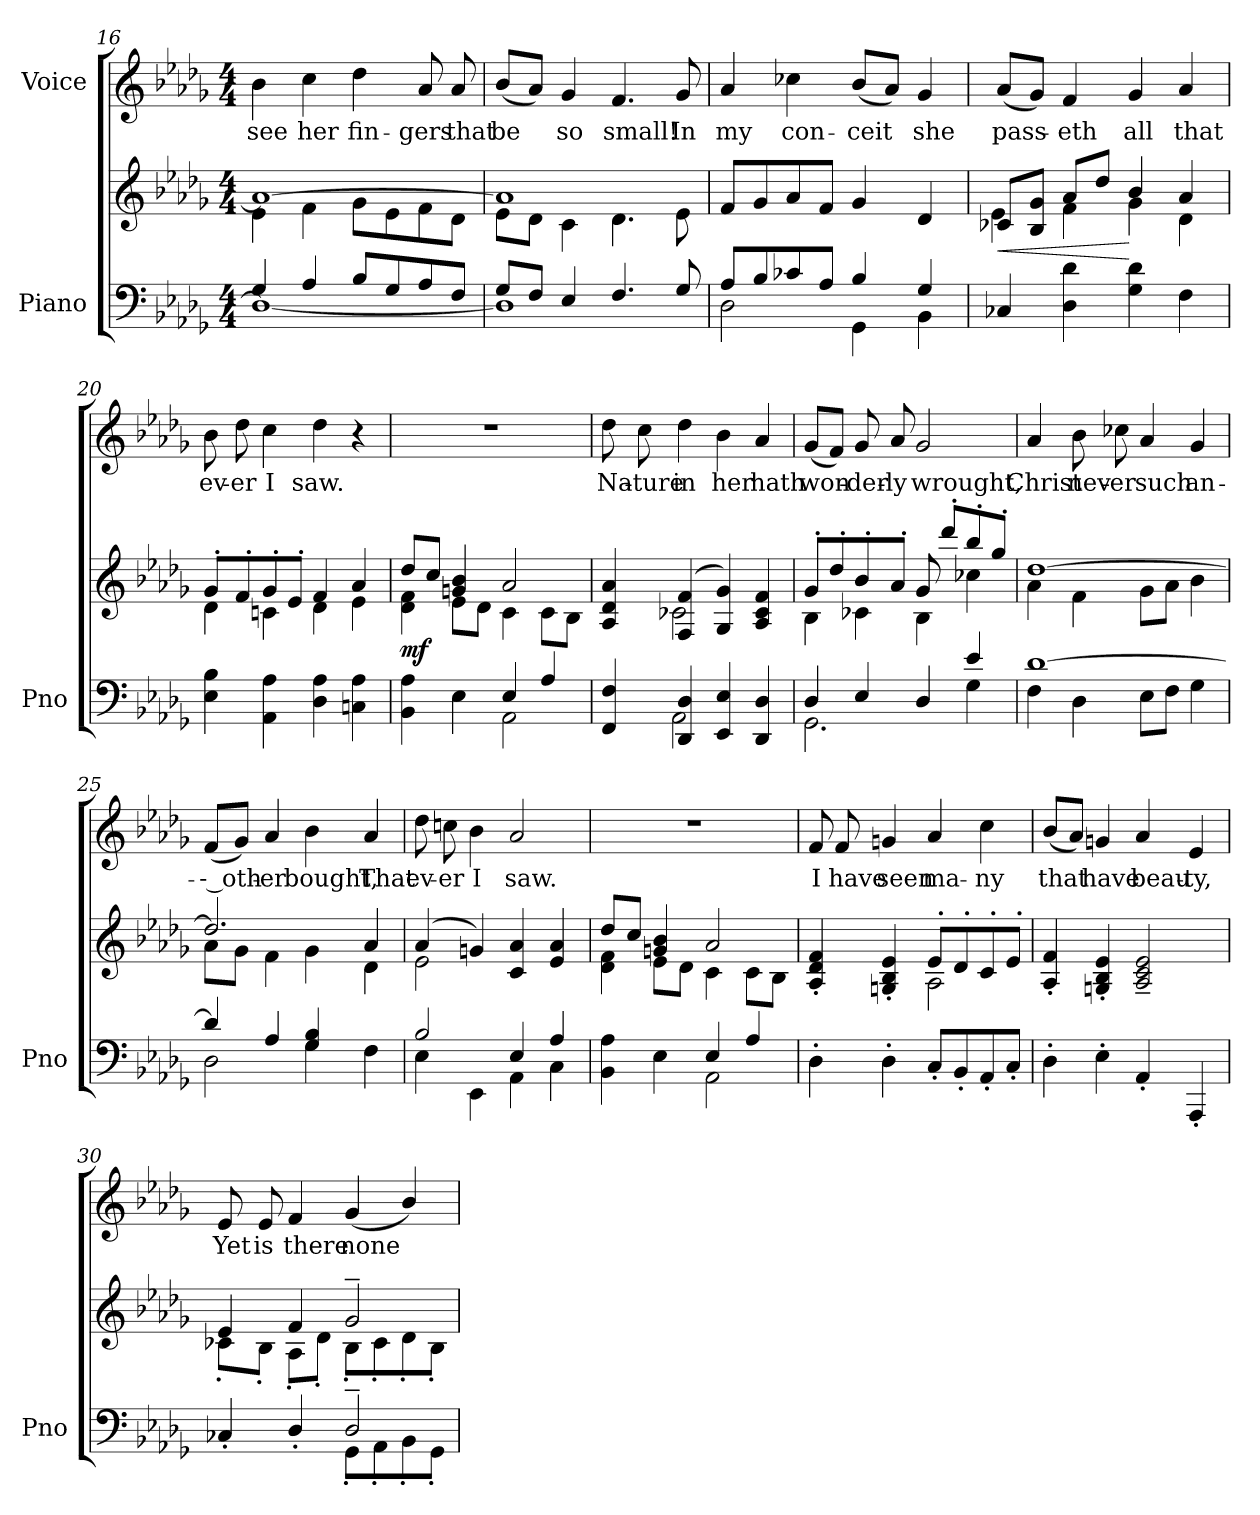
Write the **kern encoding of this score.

**kern	**kern	**dynam	**kern	**text
*part2	*part2	*part2	*part1	*part1
*staff3	*staff2	*staff2/3	*staff1	*staff1
*I"Piano	*	*	*I"Voice	*
*I'Pno	*	*	*	*
!!LO:LB:g=z
*clefF4	*clefG2	*	*clefG2	*
*k[b-e-a-d-g-]	*k[b-e-a-d-g-]	*	*k[b-e-a-d-g-]	*
*M4/4	*M4/4	*	*M4/4	*
=16	=16	=16	=16	=16
*^	*^	*	*	*
!	!	!	!	!	!	!LO:LY:b
4G-/	1D-_	1a-_	4e-\	.	4b-\	see
!	!	!	!	!	!	!LO:LY:b
4A-/	.	.	4f\	.	4cc\	her
!	!	!	!	!	!	!LO:LY:b
8B-/L	.	.	8g-\L	.	4dd-\	fin-
8G-/	.	.	8e-\	.	.	.
!	!	!	!	!	!	!LO:LY:b
8A-/	.	.	8f\	.	8a-/	-gers
!	!	!	!	!	!	!LO:LY:b
8F/J	.	.	8d-\J	.	8a-/	that
=17	=17	=17	=17	=17	=17	=17
!	!	!	!	!	!	!LO:LY:b
8G-/L	1D-]	1a-]	8e-\L	.	(8b-/L	be
8F/J	.	.	8d-\J	.	8a-/J)	.
!	!	!	!	!	!	!LO:LY:b
4E-/	.	.	4c\	.	4g-/	so
!	!	!	!	!	!	!LO:LY:b
4.F/	.	.	4.d-\	.	4.f/	small!
!	!	!	!	!	!	!LO:LY:b
8G-/	.	.	8e-\	.	8g-/	In
=18	=18	=18	=18	=18	=18	=18
!	!	!	!	!	!	!LO:LY:b
*	*	*v	*v	*	*	*
8A-/L	2D-\	8f/L	.	4a-/	my
8B-/	.	8g-/	.	.	.
!	!	!	!	!	!LO:LY:b
8c-X/	.	8a-/	.	4cc-X\	con-
8A-/J	.	8f/J	.	.	.
!	!	!	!	!	!LO:LY:b
4B-/	4GG-\	4g-/	.	(8b-/L	-ceit
.	.	.	.	8a-/J)	.
!	!	!	!	!	!LO:LY:b
4G-/	4BB-\	4d-/	.	4g-/	she
!!LO:LB:g=z
=19	=19	=19	=19	=19	=19
!	!	!	!LO:HP:b	!	!LO:LY:b
*v	*v	*^	*	*	*
4C-X/	8c-X/L	4e-\	<	(8a-/L	pass-
.	8B-/ 8g-/J	.	.	8g-/J)	.
!	!	!	!	!	!LO:LY:b
4D-\ 4d-\	8a-/L	4f\	.	4f/	-eth
.	8dd-/J	.	.	.	.
!	!	!	!	!	!LO:LY:b
4G-\ 4d-\	4b-/	4g-\	[	4g-/	all
!	!	!	!	!	!LO:LY:b
4F\	4a-/	4d-\	.	4a-/	that
=20	=20	=20	=20	=20	=20
!	!	!	!	!	!LO:LY:b
4E-\ 4B-\	8g-'/L	4d-\	.	8b-\	ev-
!	!	!	!	!	!LO:LY:b
.	8f'/	.	.	8dd-\	-er
!	!	!	!	!	!LO:LY:b
4AA-\ 4A-\	8g-'/	4cn\	.	4cc\	I
.	8e-'/J	.	.	.	.
!	!	!	!	!	!LO:LY:b
4D-\ 4A-\	4f/	4d-\	.	4dd-\	saw.
4Cn\ 4A-\	4a-/	4e-\	.	4r	.
=21	=21	=21	=21	=21	=21
*^	*	*	*	*	*
!	!	!	!	!LO:DY:b	!	!
4BB-\ 4A-\	2ryy	8dd-/L	4d-\ 4f\	mf	1r	.
.	.	8cc/J	.	.	.	.
4E-\	.	4gn/ 4b-/	8e-\L	.	.	.
.	.	.	8d-\J	.	.	.
4E-/	2AA-\	2a-/	4c\	.	.	.
4A-/	.	.	8c\L	.	.	.
.	.	.	8B-\J	.	.	.
!!LO:PB:g=z
=22	=22	=22	=22	=22	=22	=22
!	!	!	!	!	!	!LO:LY:b
4FF/ 4F/	4ryy	4A-/ 4d-/ 4a-/	4ryy	.	8dd-\	Na-
!	!	!	!	!	!	!LO:LY:b
.	.	.	.	.	8cc\	-ture
!	!	!	!	!	!	!LO:LY:b
4DD-/ 4D-/	2AA-\	(<4F/ 4f/	2c-X\	.	4dd-\	in
!	!	!	!	!	!	!LO:LY:b
4EE-/ 4E-/	.	4G-/ 4g-/)	.	.	4b-\	her
!	!	!	!	!	!	!LO:LY:b
4DD-/ 4D-/	4ryy	4A-/ 4c-/ 4f/	4ryy	.	4a-/	hath
=23	=23	=23	=23	=23	=23	=23
!	!	!	!	!	!	!LO:LY:b
4D-/	2.GG-\	8g-'/L	4B-\	.	(8g-/L	won-
.	.	8dd-'/	.	.	8f/J)	.
!	!	!	!	!	!	!LO:LY:b
4E-/	.	8b-'/	4c-X\	.	8g-/	-der-
!	!	!	!	!	!	!LO:LY:b
.	.	8a-'/J	.	.	8a-/	-ly
!	!	!	!	!	!	!LO:LY:b
4D-/	.	8g-/	4B-\	.	2g-/	wrought,
.	.	8ddd-'/L	.	.	.	.
4e-/	4G-\	8bb-'/	4cc-X\	.	.	.
.	.	8gg-'/J	.	.	.	.
=24	=24	=24	=24	=24	=24	=24
!	!	!	!	!	!	!LO:LY:b
[1d-	4F\	[1dd-	4a-\	.	4a-/	Christ
!	!	!	!	!	!	!LO:LY:b
.	4D-\	.	4f\	.	8b-\	nev-
!	!	!	!	!	!	!LO:LY:b
.	.	.	.	.	8cc-X\	-er
!	!	!	!	!	!	!LO:LY:b
.	8E-\L	.	8g-\L	.	4a-/	such
.	8F\J	.	8a-\J	.	.	.
!	!	!	!	!	!	!LO:LY:b
.	4G-\	.	4b-\	.	4g-/	an-
!!LO:LB:g=z
=25	=25	=25	=25	=25	=25	=25
!	!	!	!	!	!	!LO:LY:b
4d-/]	2D-\	2.dd-/]	8a-\L	.	(8f/L	-- oth-
.	.	.	8g-\J	.	8g-/J)	.
!	!	!	!	!	!	!LO:LY:b
4A-/	.	.	4f\	.	4a-/	-er
!	!	!	!	!	!	!LO:LY:b
4G-/ 4B-/	4G-\	.	4g-\	.	4b-\	bought,
!	!	!	!	!	!	!LO:LY:b
4ryy	4F\	4a-/	4d-\	.	4a-/	That
=26	=26	=26	=26	=26	=26	=26
!	!	!	!	!	!	!LO:LY:b
2B-/	4E-\	(4a-/	2e-\	.	8dd-\	ev-
!	!	!	!	!	!	!LO:LY:b
.	.	.	.	.	8ccn\	-er
!	!	!	!	!	!	!LO:LY:b
.	4EE-\	4gn/)	.	.	4b-\	I
!	!	!	!	!	!	!LO:LY:b
4E-/	4AA-\	4c/ 4a-/	2ryy	.	2a-/	saw.
4A-/	4C\	4e-/ 4a-/	.	.	.	.
=27	=27	=27	=27	=27	=27	=27
4BB-\ 4A-\	2ryy	8dd-/L	4d-\ 4f\	.	1r	.
.	.	8cc/J	.	.	.	.
4E-\	.	4gn/ 4b-/	8e-\L	.	.	.
.	.	.	8d-\J	.	.	.
4E-/	2AA-\	2a-/	4c\	.	.	.
4A-/	.	.	8c\L	.	.	.
.	.	.	8B-\J	.	.	.
*v	*v	*	*	*	*	*
!!LO:LB:g=z
=28	=28	=28	=28	=28	=28
!	!	!	!	!	!LO:LY:b
4D-'\	4A-/'> 4d-/'> 4f/'>	2ryy	.	8f/	I
!	!	!	!	!	!LO:LY:b
.	.	.	.	8f/	have
!	!	!	!	!	!LO:LY:b
4D-'\	4Gn/'> 4B-/'> 4e-/'>	.	.	4gn/	seen
!	!	!	!	!	!LO:LY:b
8C'/L	8e-'>/L	2A-\	.	4a-/	ma-
8BB-'/	8d-'>/	.	.	.	.
!	!	!	!	!	!LO:LY:b
8AA-'/	8c'>/	.	.	4cc\	-ny
8C'/J	8e-'>/J	.	.	.	.
*	*v	*v	*	*	*
=29	=29	=29	=29	=29
!	!	!	!	!LO:LY:b
4D-'\	4A-/'> 4f/'>	.	(8b-/L	that
.	.	.	8a-/J)	.
!	!	!	!	!LO:LY:b
4E-'\	4Gn/'> 4B-/'> 4e-/'>	.	4gn/	have
!	!	!	!	!LO:LY:b
4AA-'/	2A-/~> 2c/~> 2e-/~>	.	4a-/	beau-
!	!	!	!	!LO:LY:b
4AAA-'/	.	.	4e-/	-ty,
=30	=30	=30	=30	=30
*^	*^	*	*	*
!	!	!	!	!	!	!LO:LY:b
4C-X'/	2ryy	4e-/	8c-X'\L	.	8e-/	Yet
!	!	!	!	!	!	!LO:LY:b
.	.	.	8B-'\J	.	8e-/	is
!	!	!	!	!	!	!LO:LY:b
4D-'/	.	4f/	8A-'\L	.	4f/	there
.	.	.	8d-'\J	.	.	.
!	!	!	!	!	!	!LO:LY:b
2D-~/	8GG-'\L	2g-~/	8B-'\L	.	(4g-/	none
.	8AA-'\	.	8c-'\	.	.	.
.	8BB-'\	.	8d-'\	.	4b-/)	.
.	8GG-'\J	.	8B-'\J	.	.	.
*v	*v	*	*	*	*	*
*	*v	*v	*	*	*
=	=	=	=	=
*-	*-	*-	*-	*-
